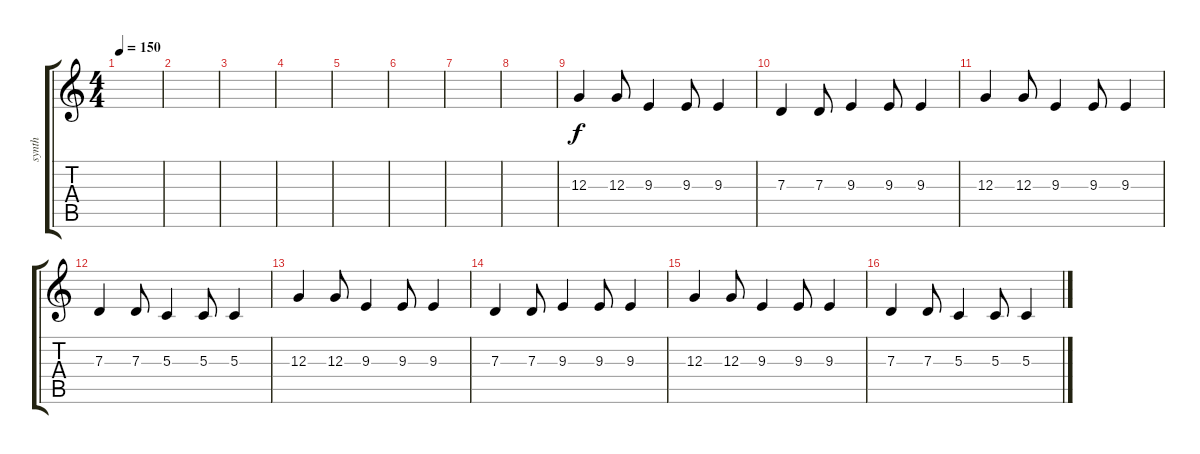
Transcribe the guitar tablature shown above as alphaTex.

\track ("synth" "synth") {instrument fx8scifi}
\staff {score tabs}
\tuning (E4 B3 G3 D3 A2 E2) {hide}
\ts (4 4)
\tempo 150
\clef g2
\ks c
|
|
|
|
|
|
|
|
12.3.4 12.3.8 9.3.4 9.3.8 9.3.4 |
7.3.4 7.3.8 9.3.4 9.3.8 9.3.4 |
12.3.4 12.3.8 9.3.4 9.3.8 9.3.4 |
7.3.4 7.3.8 5.3.4 5.3.8 5.3.4 |
12.3.4 12.3.8 9.3.4 9.3.8 9.3.4 |
7.3.4 7.3.8 9.3.4 9.3.8 9.3.4 |
12.3.4 12.3.8 9.3.4 9.3.8 9.3.4 |
7.3.4 7.3.8 5.3.4 5.3.8 5.3.4
